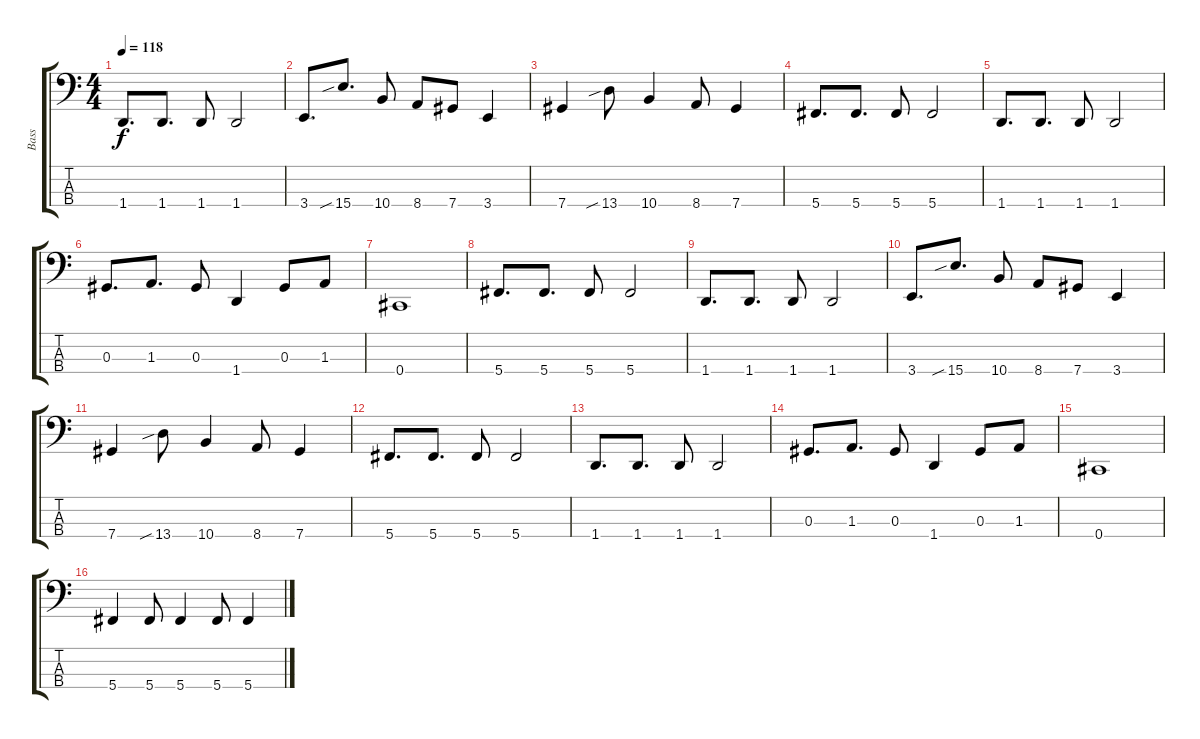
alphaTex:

\track ("Bass " "Bass ") {instrument electricbassfinger}
\staff {score tabs}
\tuning (Gb2 Db2 Ab1 Db1) {hide}
\ts (4 4)
\tempo 118
\clef f4
\ks c
1.4.8{d dy f} 1.4.8{d} 1.4.8 1.4.2 |
3.4.8{d} 15.4{sib}.8{d} 10.4.8 8.4.8 7.4.8 3.4.4 |
7.4.4 13.4{sib}.8 10.4.4 8.4.8 7.4.4 |
5.4.8{d} 5.4.8{d} 5.4.8 5.4.2 |
1.4.8{d} 1.4.8{d} 1.4.8 1.4.2 |
0.3.8{d} 1.3.8{d} 0.3.8 1.4.4 0.3.8 1.3.8 |
0.4.1 |
5.4.8{d} 5.4.8{d} 5.4.8 5.4.2 |
1.4.8{d} 1.4.8{d} 1.4.8 1.4.2 |
3.4.8{d} 15.4{sib}.8{d} 10.4.8 8.4.8 7.4.8 3.4.4 |
7.4.4 13.4{sib}.8 10.4.4 8.4.8 7.4.4 |
5.4.8{d} 5.4.8{d} 5.4.8 5.4.2 |
1.4.8{d} 1.4.8{d} 1.4.8 1.4.2 |
0.3.8{d} 1.3.8{d} 0.3.8 1.4.4 0.3.8 1.3.8 |
0.4.1 |
5.4.4 5.4.8 5.4.4 5.4.8 5.4.4
